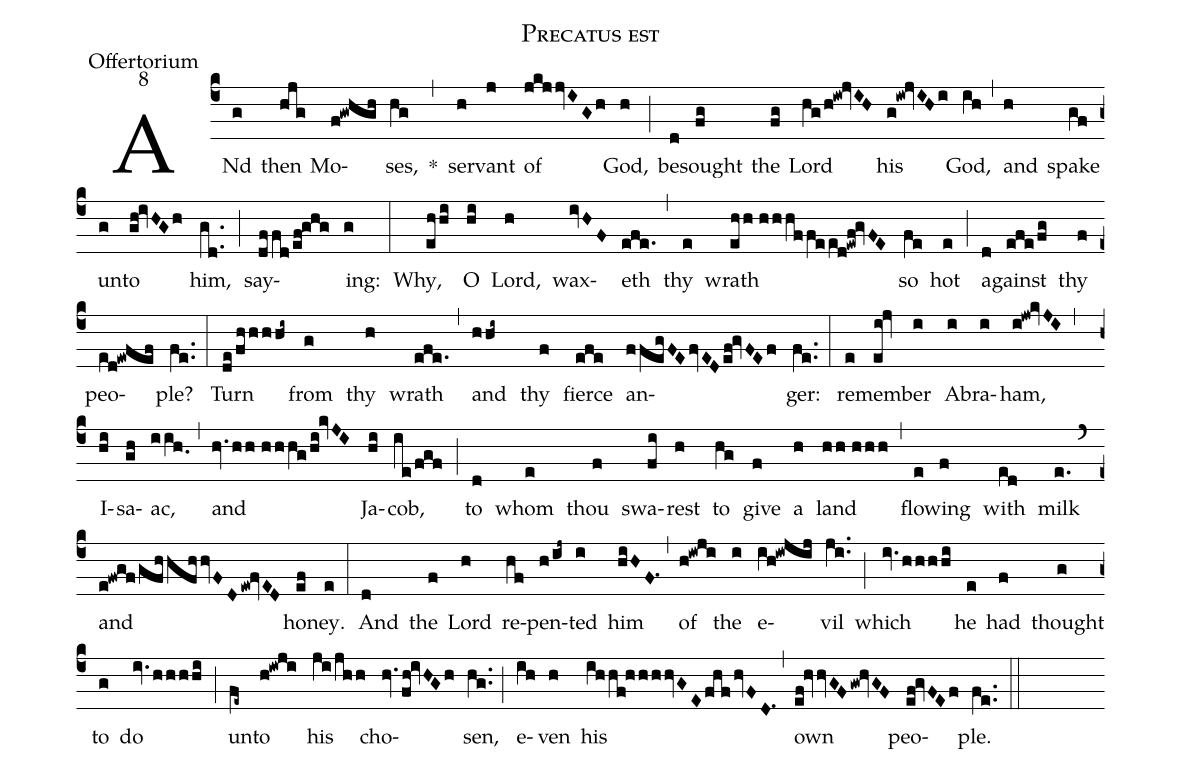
name:Precatus est;
office-part:Offertorium;
mode:8;
%%
(c4) ANd(g) then(hjg) Mo(f!gwhgh)ses,(hg) *(,) ser(h)vant(j) of(jkjjvIGh) God,(h) (;) be(d)sought(fg) the(fg) Lord(hg/h!iw!jvIH) his(g!iw!jvIHi) God,(ih) (,) and(h) spake(gf) un(g)to(gh!ivHGh) him,(gd..) (;) say(dffd/ef!ghg)ing:(g) (:) Why,(ehhi) O(hi) Lord,(h) wax(ivHF)eth(efe.) (,) thy(e) wrath(ehh//hhhffeed!ewf!gvFE) so(fe) hot(e) (;) a(d)gainst(efe/fg) thy(f) peo(ed!ewfef)ple?(fe..) (:) Turn(de/fhhhhi~) from(g) thy(h) wrath(efe.) (,) and(hhi~) thy(f) fierce(efe) an(ffegFE/fvED/ef!gvFEf)ger:(fe..) (:) re(e)mem(ei!jv)ber(i) A(i)bra(i)ham,(i!jw!kvJI) (,) I(hi)sa(gh)ac,(iih.0) (,) and(hv.1hh//hhhg/hi!kvJI) Ja(hi)cob,(ie/fgf) (;) to(d) whom(e) thou(f) swa(fi)rest(h) to(hg) give(f) a(h) land(hh//hhh) (,) flow(e)ing(f) with(ed) milk(e.) (`) and(e!fwgf/gfhhfhhvFD/ew!fvED) ho(ef)ney.(e) (:) And(d) the(f) Lord(h) re(hf)pen(h/ij~)ted(i) him(hiHF.1) (,) of(h!iwji) the(i) e(ih!iwjij)vil(ji..) (;) which(iv.hhhhi) he(e) had(f) thought(g) to(g) do(iv.hhhhi) (;) un(fe~)to(h!iwji) his(ji/jhh) cho(hv./fh!ivHGh)sen,(hg..) (;) e(ih)ven(h) his(ihhf!hhhhvGE/fhf/hvFD.1) (,) own(ef!hvvGF/gw!hvGF) peo(ef!gvFEf)ple.(fe..) (::)
